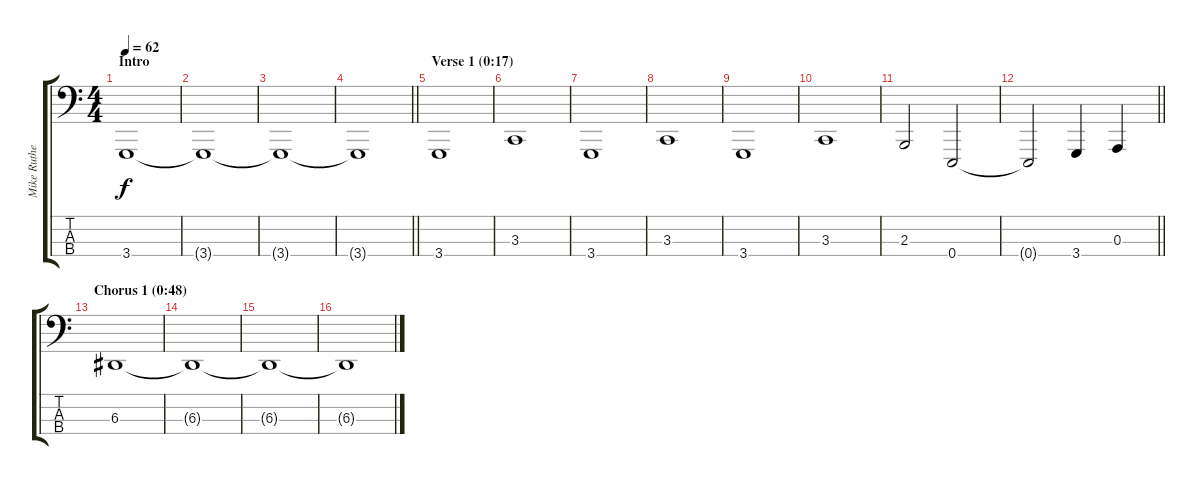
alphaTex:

\track ("Mike Rutherford (bass pedal)" "Mike Ruthe") {instrument lead2sawtooth}
\staff {score tabs}
\tuning (G2 D2 A1 E1) {hide}
\ts (4 4)
\section ("" "Intro")
\tempo 62
\clef f4
\ks c
3.4.1{dy f instrument lead2sawtooth} |
3.4{t}.1 |
3.4{t}.1 |
\barLineRight lightlight
3.4{t}.1 |
\section ("" "Verse 1 (0:17)")
3.4.1 |
3.3.1 |
3.4.1 |
3.3.1 |
3.4.1 |
3.3.1 |
2.3.2 0.4.2 |
\barLineRight lightlight
0.4{t}.2 3.4.4 0.3.4 |
\section ("" "Chorus 1 (0:48)")
6.3.1 |
6.3{t}.1 |
6.3{t}.1 |
6.3{t}.1
